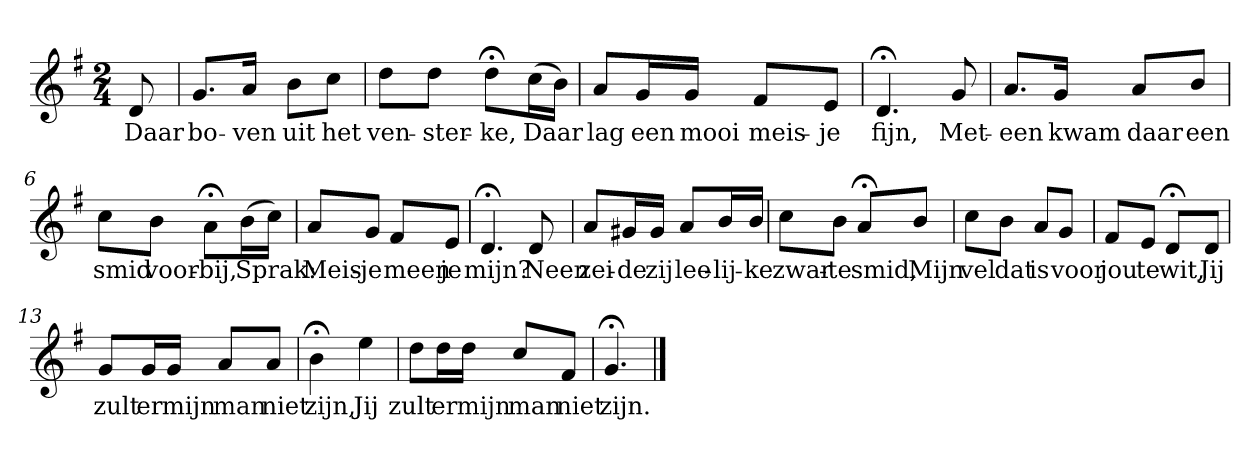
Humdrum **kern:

**kern	**text
*part1	*part1
*staff1	*staff1
*k[f#]	*
*G:	*
*M2/4	*
*MM120	*
=	=
8d	Daar
=1	=1
8.gL	bo-
16aJk	-ven
8bL	uit
8ccJ	het
=2	=2
8ddL	ven-
8ddJ	-ster-
8dd;<L	-ke,
(16ccL	Daar
16bJJ)	.
=3	=3
8aL	lag
16gL	een
16gJJ	mooi
8f#L	meis-
8eJ	-je
=4	=4
4.d;<	fijn,
8g	Met-
=5	=5
8.aL	-een
16gJk	kwam
8aL	daar
8bJ	een
=6	=6
8ccL	smid
8bJ	voor-
8a;<L	-bij,
(16bL	Sprak:
16ccJJ)	.
=7	=7
8aL	Meis-
8gJ	-je
8f#L	meen
8eJ	je
=8	=8
4.d;<	mijn?
8d	Neen
=9	=9
8aL	zei-
16g#XL	-de
16g#JJ	zij
8aL	lee-
16bL	-lij-
16bJJ	-ke
=10	=10
8ccL	zwar-
8bJ	-te
8a;<L	smid,
8bJ	Mijn
=11	=11
8ccL	vel
8bJ	dat
8aL	is
8gJ	voor
=12	=12
8f#L	jou
8eJ	te
8d;<L	wit,
8dJ	Jij
=13	=13
8gL	zult
16gL	er
16gJJ	mijn
8aL	man
8aJ	niet
=14	=14
4b;<	zijn,
4ee	Jij
=15	=15
8ddL	zult
16ddL	er
16ddJJ	mijn
8ccL	man
8f#J	niet
=16	=16
4.g;<	zijn.
==	==
*-	*-
